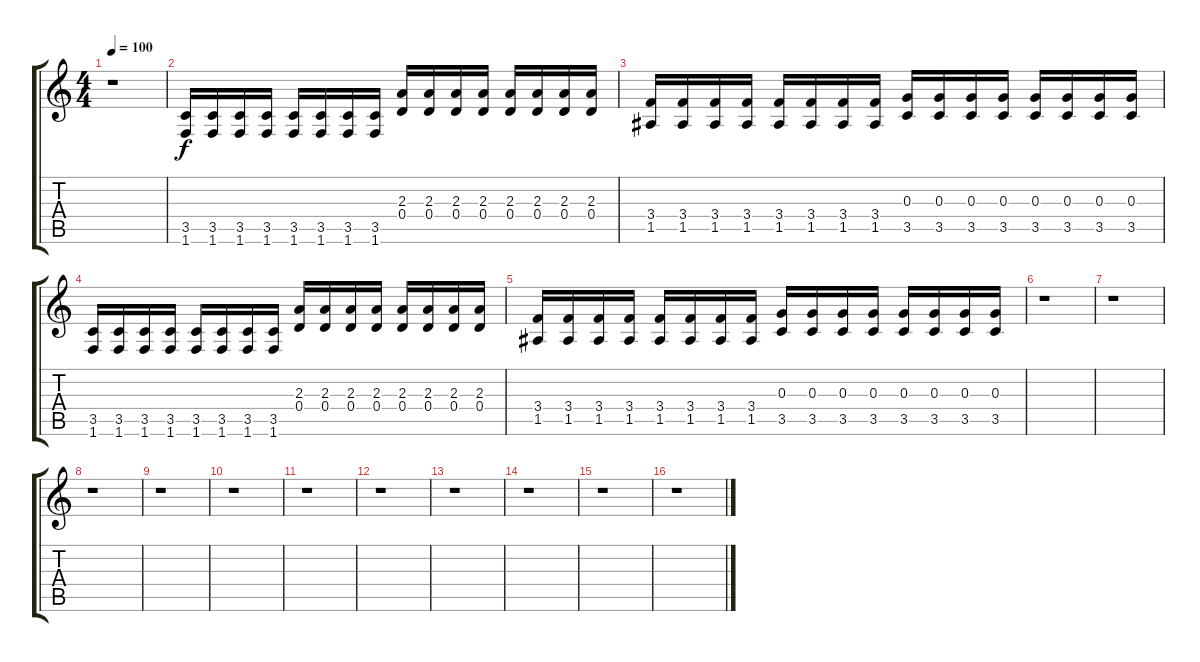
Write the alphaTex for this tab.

\track "" {instrument electricguitarmuted}
\staff {score tabs}
\tuning (E4 B3 G3 D3 A2 E2) {hide}
\ts (4 4)
\tempo 100
\clef g2
\ks c
r.1{dy f instrument electricguitarmuted} |
(3.5 1.6).16 (3.5 1.6).16 (3.5 1.6).16 (3.5 1.6).16 (3.5 1.6).16 (3.5 1.6).16 (3.5 1.6).16 (3.5 1.6).16 (2.3 0.4).16 (2.3 0.4).16 (2.3 0.4).16 (2.3 0.4).16 (2.3 0.4).16 (2.3 0.4).16 (2.3 0.4).16 (2.3 0.4).16 |
(3.4 1.5).16 (3.4 1.5).16 (3.4 1.5).16 (3.4 1.5).16 (3.4 1.5).16 (3.4 1.5).16 (3.4 1.5).16 (3.4 1.5).16 (0.3 3.5).16 (0.3 3.5).16 (0.3 3.5).16 (0.3 3.5).16 (0.3 3.5).16 (0.3 3.5).16 (0.3 3.5).16 (0.3 3.5).16 |
(3.5 1.6).16 (3.5 1.6).16 (3.5 1.6).16 (3.5 1.6).16 (3.5 1.6).16 (3.5 1.6).16 (3.5 1.6).16 (3.5 1.6).16 (2.3 0.4).16 (2.3 0.4).16 (2.3 0.4).16 (2.3 0.4).16 (2.3 0.4).16 (2.3 0.4).16 (2.3 0.4).16 (2.3 0.4).16 |
(3.4 1.5).16 (3.4 1.5).16 (3.4 1.5).16 (3.4 1.5).16 (3.4 1.5).16 (3.4 1.5).16 (3.4 1.5).16 (3.4 1.5).16 (0.3 3.5).16 (0.3 3.5).16 (0.3 3.5).16 (0.3 3.5).16 (0.3 3.5).16 (0.3 3.5).16 (0.3 3.5).16 (0.3 3.5).16 |
r.1 |
r.1 |
r.1 |
r.1 |
r.1 |
r.1 |
r.1 |
r.1 |
r.1 |
r.1 |
r.1
